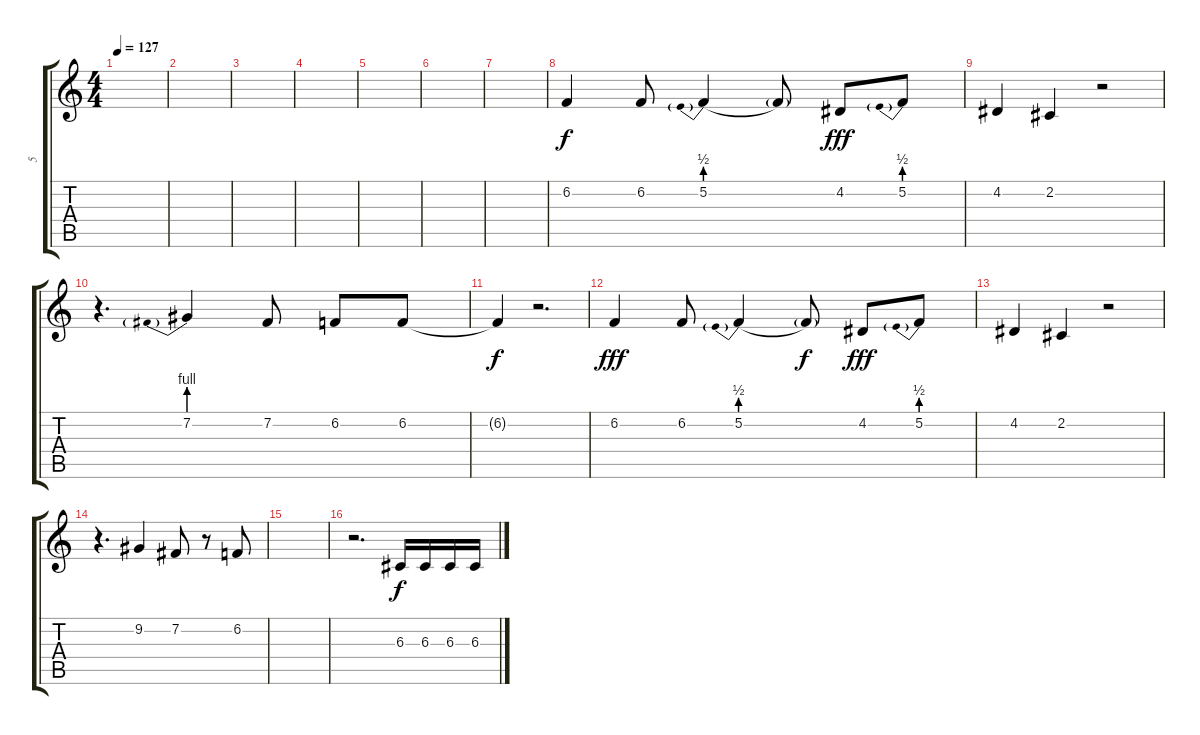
\track ("5" "5") {instrument flute}
\staff {score tabs}
\tuning (E4 B3 G3 D3 A2 E2) {hide}
\ts (4 4)
\tempo 127
\clef g2
\ks c
|
|
|
|
|
|
|
6.2.4 6.2.8 5.2{be (prebend 0 2 60 2)}.4 5.2{t}.8{dy f} 4.2.8{dy fff} 5.2{be (prebend 0 2 60 2)}.8 |
4.2.4 2.2.4 r.2 |
r.4{d} 7.2{be (prebend 0 4 60 4)}.4 7.2.8 6.2.8 6.2.8 |
6.2{t}.4{dy f} r.2{d} |
6.2.4{dy fff} 6.2.8 5.2{be (prebend 0 2 60 2)}.4 5.2{t}.8{dy f} 4.2.8{dy fff} 5.2{be (prebend 0 2 60 2)}.8 |
4.2.4 2.2.4 r.2 |
r.4{d} 9.2.4 7.2.8 r.8 6.2.8 |
|
r.2{d} 6.3.16{dy f} 6.3.16 6.3.16 6.3.16
